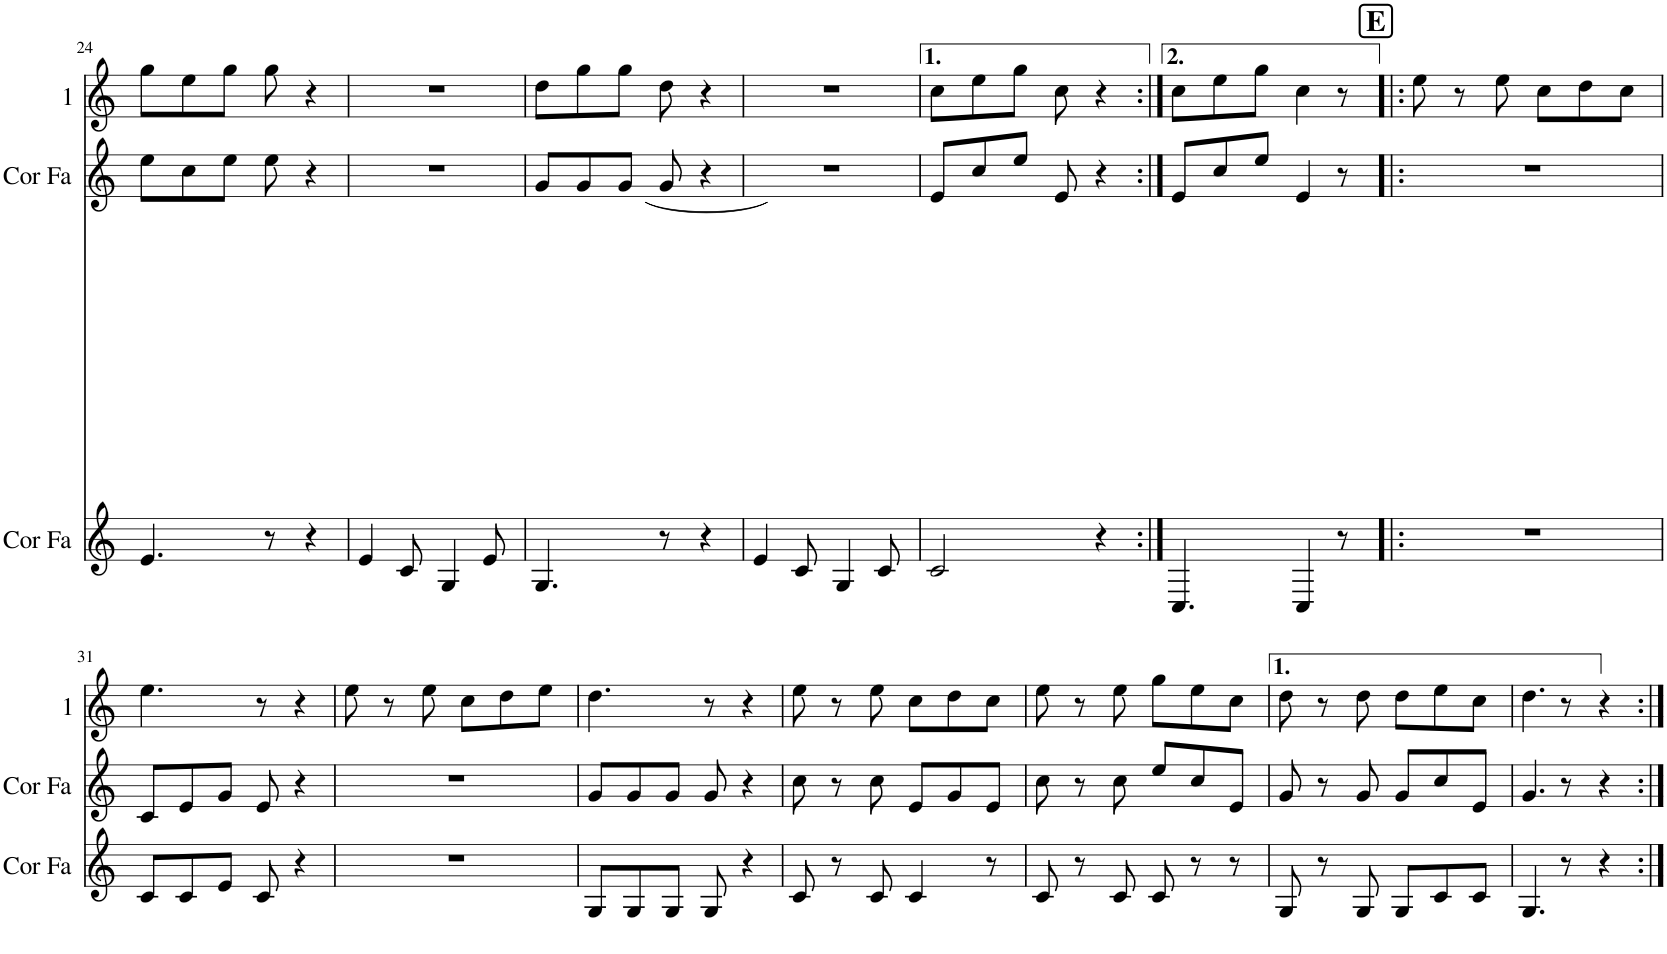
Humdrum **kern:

**kern	**kern	**kern
*part3	*part2	*part1
*staff3	*staff2	*staff1
*I"3	*I"2	*I"1
!!LO:PB:g=z
*clefG2	*clefG2	*clefG2
*Trd4c7	*Trd4c7	*Trd4c7
*k[]	*k[]	*k[]
*M6/8	*M6/8	*M6/8
=24	=24	=24
4.e/	8ee\L	8gg\L
.	8cc\	8ee\
.	8ee\J	8gg\J
8r	8ee\	8gg\
4r	4r	4r
=25	=25	=25
4e/	2.r	2.r
8c/	.	.
4G/	.	.
8e/	.	.
=26	=26	=26
4.G/	8g/L	8dd\L
.	8g/	8gg\
.	8g/J	8gg\J
8r	8g/	8dd\
4r	4r	4r
=27	=27	=27
4e/	2.r	2.r
8c/	.	.
4G/	.	.
8c/	.	.
=28	=28	=28
2c/	8e/L	8cc\L
.	8cc/	8ee\
.	8ee/J	8gg\J
.	8e/	8cc\
4r	4r	4r
=29:|!	=29:|!	=29:|!
[4.C/	8e/L	8cc\L
.	8cc/	8ee\
.	8ee/J	8gg\J
4C/]	4e/	4cc\
8r	8r	8r
!!LO:REH:place=s1:a:B:cj:fs=14:t=E
=30!|:	=30!|:	=30!|:
2.r	2.r	8ee\
.	.	8r
.	.	8ee\
.	.	8cc\L
.	.	8dd\
.	.	8cc\J
!!LO:LB:g=z
=31	=31	=31
8c/L	8c/L	4.ee\
8c/	8e/	.
8e/J	8g/J	.
8c/	8e/	8r
4r	4r	4r
=32	=32	=32
2.r	2.r	8ee\
.	.	8r
.	.	8ee\
.	.	8cc\L
.	.	8dd\
.	.	8ee\J
=33	=33	=33
8G/L	8g/L	4.dd\
8G/	8g/	.
8G/J	8g/J	.
8G/	8g/	8r
4r	4r	4r
=34	=34	=34
8c/	8cc\	8ee\
8r	8r	8r
8c/	8cc\	8ee\
4c/	8e/L	8cc\L
.	8g/	8dd\
8r	8e/J	8cc\J
=35	=35	=35
8c/	8cc\	8ee\
8r	8r	8r
8c/	8cc\	8ee\
8c/	8ee/L	8gg\L
8r	8cc/	8ee\
8r	8e/J	8cc\J
=36	=36	=36
8G/	8g/	8dd\
8r	8r	8r
8G/	8g/	8dd\
8G/L	8g/L	8dd\L
8c/	8cc/	8ee\
8c/J	8e/J	8cc\J
=37	=37	=37
4.G/	4.g/	4.dd\
8r	8r	8r
4r	4r	4r
=:|!	=:|!	=:|!
*-	*-	*-
